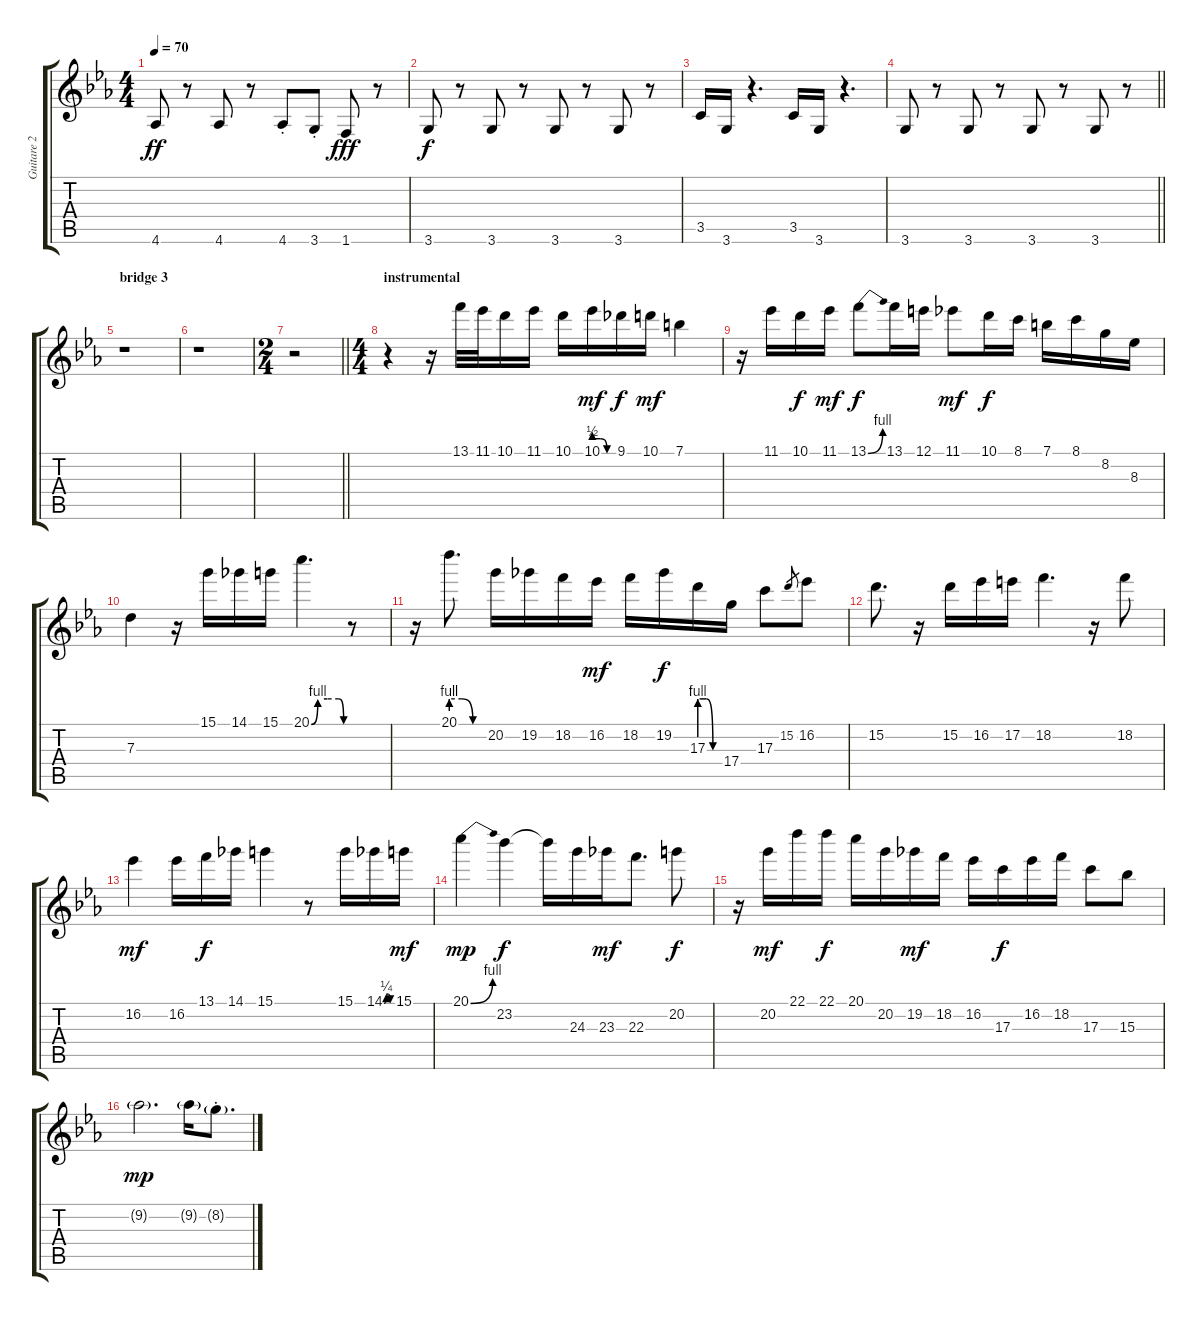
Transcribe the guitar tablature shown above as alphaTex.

\track ("Guitare 2 (Mickaël ou Dédé)" "Guitare 2 ") {instrument electricguitarjazz}
\staff {score tabs}
\tuning (E4 B3 G3 D3 A2 E2) {hide}
\ts (4 4)
\tempo 70
\clef g2
\ks eb
4.6.8{dy ff} r.8 4.6.8 r.8 4.6{st}.8 3.6{st}.8 1.6.8{dy fff} r.8 |
3.6.8{dy f} r.8 3.6.8 r.8 3.6.8 r.8 3.6.8 r.8 |
3.5.16 3.6.16 r.4{d} 3.5.16 3.6.16 r.4{d} |
\barLineRight lightlight
3.6.8 r.8 3.6.8 r.8 3.6.8 r.8 3.6.8 r.8 |
\section ("" "bridge 3")
r.1 |
r.1 |
\ts (2 4)
\barLineRight lightlight
r.2 |
\ts (4 4)
\section ("" "instrumental")
r.4 r.16 13.1.32 11.1.32 10.1.16 11.1.16 10.1.16 10.1{be (custom 0 2 20 2 40 0 60 0)}.16{dy mf} 9.1.16{dy f} 10.1.16{dy mf} 7.1.4 |
r.16 11.1.16 10.1.16{dy f} 11.1.16{dy mf} 13.1{be (bend 0 0 60 4)}.8{dy f} 13.1.16 12.1.16 11.1.8{dy mf} 10.1.16{dy f} 8.1.16 7.1.16 8.1.16 8.2.16 8.3.16 |
7.3.4 r.16 15.1.16 14.1.16 15.1.16 20.1{be (custom 0 0 12 4 30 4 51 4 60 0)}.4{d} r.8 |
r.16 20.1{be (custom 0 4 20 4 40 0 60 0)}.8{d} 20.2.16 19.2.16 18.2.16 16.2.16{dy mf} 18.2.16 19.2.16{dy f} 17.3{be (custom 0 4 20 4 40 0 60 0)}.16 17.4.16 17.3.8 15.2.8{gr} 16.2.8 |
15.2.8{d} r.16 15.2.16 16.2.16 17.2.16 18.2.4{d} r.16 18.2.8 |
16.2.4{dy mf} 16.2.16 13.1.16{dy f} 14.1.16 15.1.4 r.8 15.1.16 14.1{be (custom 0 0 15 1 30 1 45 0 60 0)}.16 15.1.16{dy mf} |
20.1{be (bend 0 0 60 4)}.4{dy mp} 23.2.4{dy f} 23.2{t}.16 24.3.16 23.3.16{dy mf} 22.3.8{d} 20.2.8{dy f} |
r.16 20.2.16{dy mf} 22.1.16 22.1.16{dy f} 20.1.16 20.2.16 19.2.16{dy mf} 18.2.16 16.2.16 17.3.16{dy f} 16.2.16 18.2.16 17.3.8 15.3.8 |
9.2{g}.2{d dy mp} 9.2{g}.16 8.2{g st}.8{d}
